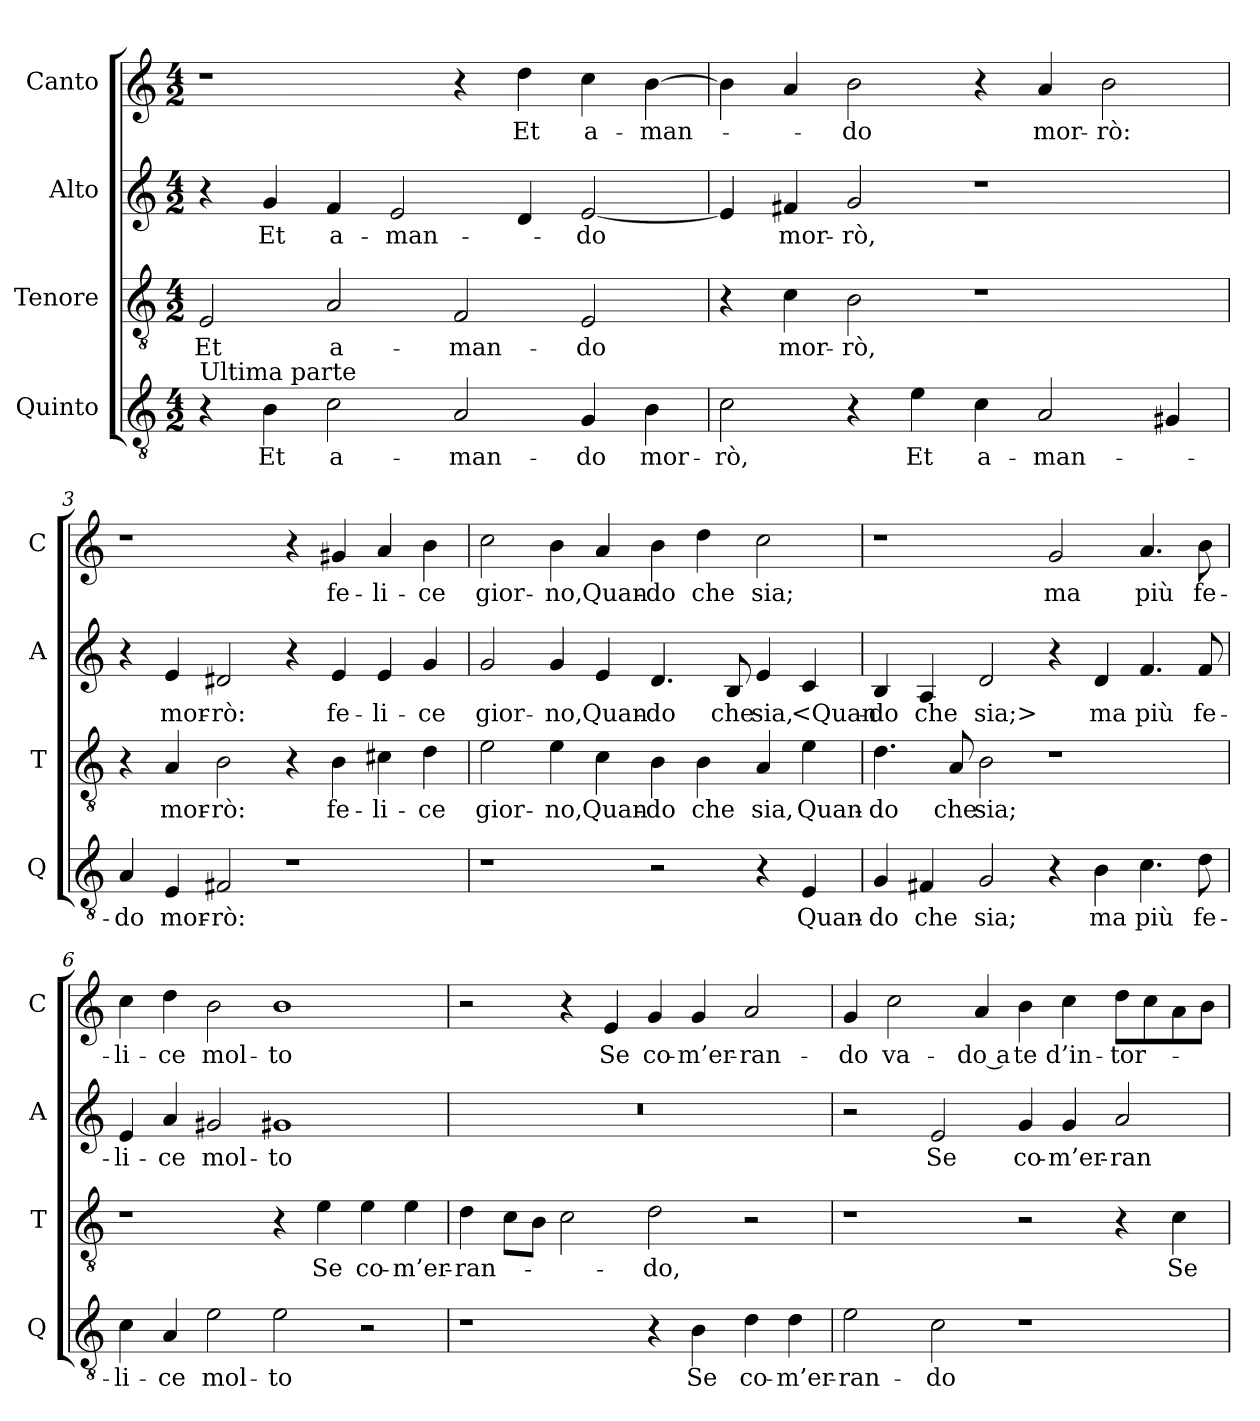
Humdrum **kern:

**kern	**text	**kern	**text	**kern	**text	**kern	**text
*part4	*part4	*part3	*part3	*part2	*part2	*part1	*part1
*staff4	*staff4	*staff3	*staff3	*staff2	*staff2	*staff1	*staff1
*I"Quinto	*	*I"Tenore	*	*I"Alto	*	*I"Canto	*
*I'Q	*	*I'T	*	*I'A	*	*I'C	*
*clefGv2	*	*clefGv2	*	*clefG2	*	*clefG2	*
*k[]	*	*k[]	*	*k[]	*	*k[]	*
*M4/2	*	*M4/2	*	*M4/2	*	*M4/2	*
=1	=1	=1	=1	=1	=1	=1	=1
!LO:TX:a:t=Ultima parte	!	!	!	!	!	!	!
4r	.	2E	Et	4r	.	1r	.
4B	Et	.	.	4g	Et	.	.
2c	a-	2A	a-	4f	a-	.	.
.	.	.	.	2e	-man-	.	.
2A	-man-	2F	-man-	.	.	4r	.
.	.	.	.	4d	.	4dd	Et
4G	-do	2E	-do	[2e	-do	4cc	a-
4B	mor-	.	.	.	.	[4b	-man-
=2	=2	=2	=2	=2	=2	=2	=2
2c	-rò,	4r	.	4e]	.	4b]	.
.	.	4c	mor-	4f#X	mor-	4a	.
4r	.	2B	-rò,	2g	-rò,	2b	-do
4e	Et	.	.	.	.	.	.
4c	a-	1r	.	1r	.	4r	.
2A	-man-	.	.	.	.	4a	mor-
.	.	.	.	.	.	2b	-rò:
4G#X	.	.	.	.	.	.	.
=3	=3	=3	=3	=3	=3	=3	=3
4A	-do	4r	.	4r	.	1r	.
4E	mor-	4A	mor-	4e	mor-	.	.
2F#X	-rò:	2B	-rò:	2d#X	-rò:	.	.
1r	.	4r	.	4r	.	4r	.
.	.	4B	fe-	4e	fe-	4g#X	fe-
.	.	4c#X	-li-	4e	-li-	4a	-li-
.	.	4d	-ce	4g	-ce	4b	-ce
=4	=4	=4	=4	=4	=4	=4	=4
1r	.	2e	gior-	2g	gior-	2cc	gior-
.	.	4e	-no,	4g	-no,	4b	-no,
.	.	4c	Quan-	4e	Quan-	4a	Quan-
2r	.	4B	-do	4.d	-do	4b	-do
.	.	4B	che	.	.	4dd	che
.	.	.	.	8B	che	.	.
4r	.	4A	sia,	4e	sia,	2cc	sia;
4E	Quan-	4e	Quan-	4c	<Quan-	.	.
=5	=5	=5	=5	=5	=5	=5	=5
4G	-do	4.d	-do	4B	-do	1r	.
4F#X	che	.	.	4A	che	.	.
.	.	8A	che	.	.	.	.
2G	sia;	2B	sia;	2d	sia;>	.	.
4r	.	1r	.	4r	.	2g	ma
4B	ma	.	.	4d	ma	.	.
4.c	più	.	.	4.f	più	4.a	più
8d	fe-	.	.	8f	fe-	8b	fe-
=6	=6	=6	=6	=6	=6	=6	=6
4c	-li-	1r	.	4e	-li-	4cc	-li-
4A	-ce	.	.	4a	-ce	4dd	-ce
2e	mol-	.	.	2g#X	mol-	2b	mol-
2e	-to	4r	.	1g#X	-to	1b	-to
.	.	4e	Se	.	.	.	.
2r	.	4e	co-	.	.	.	.
.	.	4e	-m’er-	.	.	.	.
=7	=7	=7	=7	=7	=7	=7	=7
1r	.	4d	-ran-	0r	.	2r	.
.	.	8cL	.	.	.	.	.
.	.	8BJ	.	.	.	.	.
.	.	2c	.	.	.	4r	.
.	.	.	.	.	.	4e	Se
4r	.	2d	-do,	.	.	4g	co-
4B	Se	.	.	.	.	4g	-m’er-
4d	co-	2r	.	.	.	2a	-ran-
4d	-m’er-	.	.	.	.	.	.
=8	=8	=8	=8	=8	=8	=8	=8
2e	-ran-	1r	.	2r	.	4g	-do
.	.	.	.	.	.	2cc	va-
2c	-do	.	.	2e	Se	.	.
.	.	.	.	.	.	4a	-do a
1r	.	2r	.	4g	co-	4b	te
.	.	.	.	4g	-m’er-	4cc	d’in-
.	.	4r	.	2a	-ran-	8ddL	-tor-
.	.	.	.	.	.	8cc	.
.	.	4c	Se	.	.	8a	.
.	.	.	.	.	.	8bJ	.
=	=	=	=	=	=	=	=
*-	*-	*-	*-	*-	*-	*-	*-
